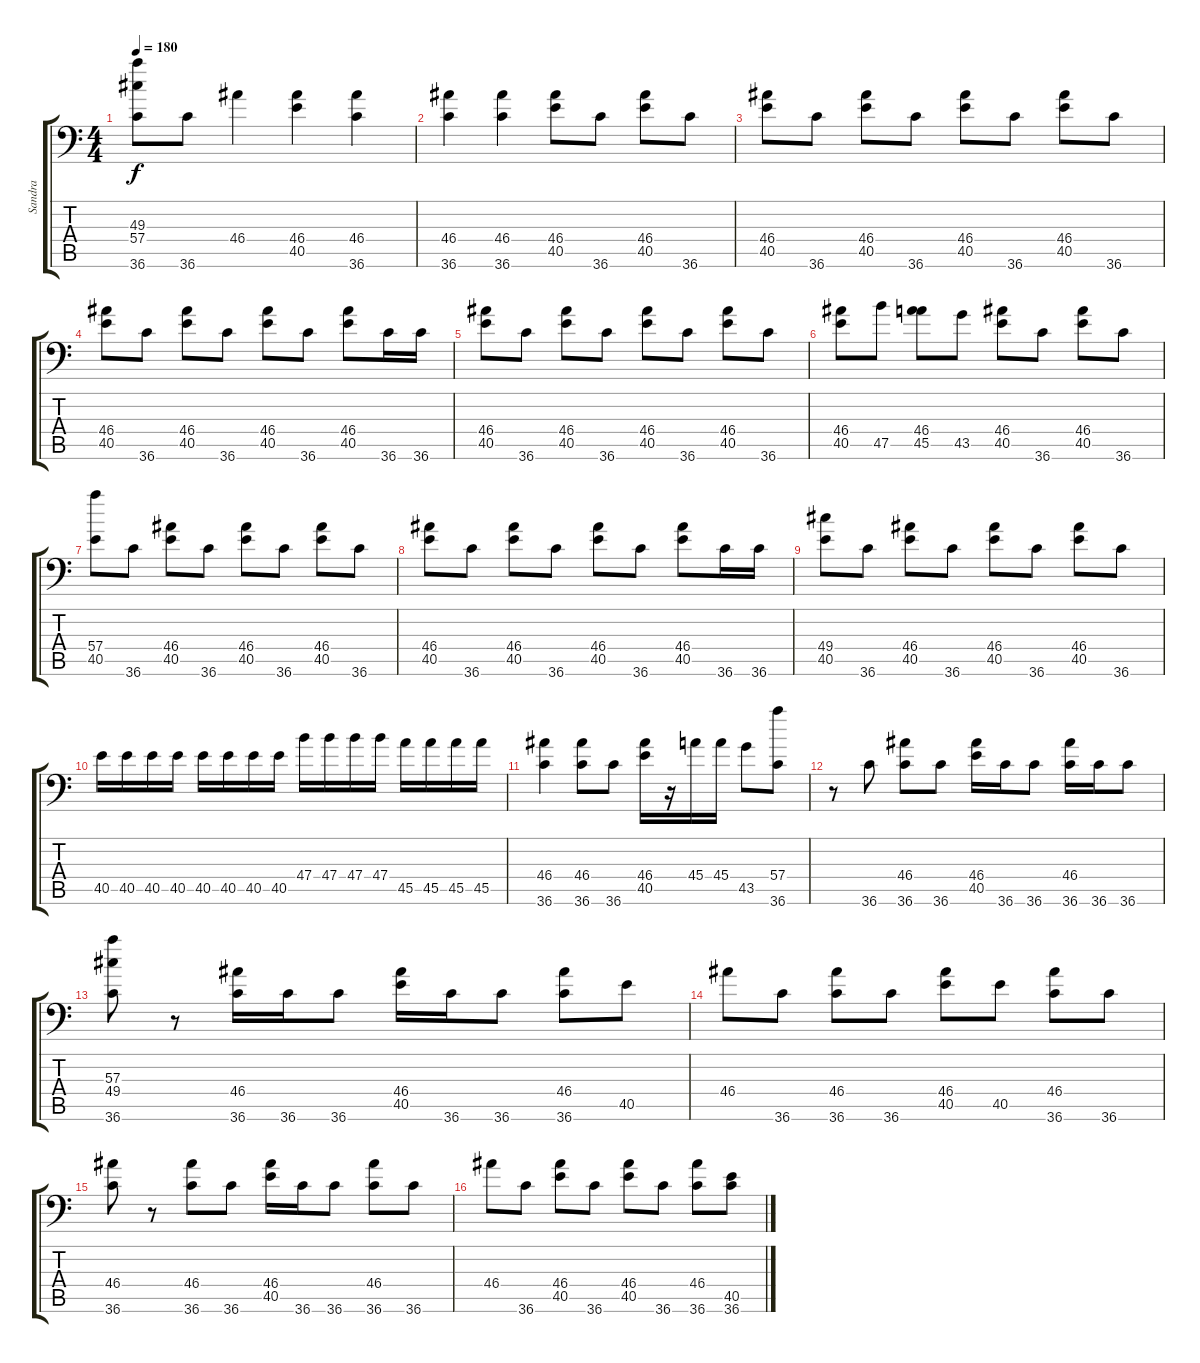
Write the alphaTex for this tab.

\track ("Sandra" "Sandra") {instrument acousticgrandpiano}
\staff {score tabs}
\tuning (C-1 C-1 C-1 C-1 C-1 C-1) {hide}
\ts (4 4)
\tempo 180
\clef f4
\ks c
(49.3 57.4 36.6).8{dy f} 36.6.8 46.4.4 (46.4 40.5).4 (46.4 36.6).4 |
(46.4 36.6).4 (46.4 36.6).4 (46.4 40.5).8 36.6.8 (46.4 40.5).8 36.6.8 |
(46.4 40.5).8 36.6.8 (46.4 40.5).8 36.6.8 (46.4 40.5).8 36.6.8 (46.4 40.5).8 36.6.8 |
(46.4 40.5).8 36.6.8 (46.4 40.5).8 36.6.8 (46.4 40.5).8 36.6.8 (46.4 40.5).8 36.6.16 36.6.16 |
(46.4 40.5).8 36.6.8 (46.4 40.5).8 36.6.8 (46.4 40.5).8 36.6.8 (46.4 40.5).8 36.6.8 |
(46.4 40.5).8 47.5.8 (46.4 45.5).8 43.5.8 (46.4 40.5).8 36.6.8 (46.4 40.5).8 36.6.8 |
(57.4 40.5).8 36.6.8 (46.4 40.5).8 36.6.8 (46.4 40.5).8 36.6.8 (46.4 40.5).8 36.6.8 |
(46.4 40.5).8 36.6.8 (46.4 40.5).8 36.6.8 (46.4 40.5).8 36.6.8 (46.4 40.5).8 36.6.16 36.6.16 |
(49.4 40.5).8 36.6.8 (46.4 40.5).8 36.6.8 (46.4 40.5).8 36.6.8 (46.4 40.5).8 36.6.8 |
40.5.16 40.5.16 40.5.16 40.5.16 40.5.16 40.5.16 40.5.16 40.5.16 47.4.16 47.4.16 47.4.16 47.4.16 45.5.16 45.5.16 45.5.16 45.5.16 |
(46.4 36.6).4 (46.4 36.6).8 36.6.8 (46.4 40.5).16 r.16 45.4.16 45.4.16 43.5.8 (57.4 36.6).8 |
r.8 36.6.8 (46.4 36.6).8 36.6.8 (46.4 40.5).16 36.6.16 36.6.8 (46.4 36.6).16 36.6.16 36.6.8 |
(57.3 49.4 36.6).8 r.8 (46.4 36.6).16 36.6.16 36.6.8 (46.4 40.5).16 36.6.16 36.6.8 (46.4 36.6).8 40.5.8 |
46.4.8 36.6.8 (46.4 36.6).8 36.6.8 (46.4 40.5).8 40.5.8 (46.4 36.6).8 36.6.8 |
(46.4 36.6).8 r.8 (46.4 36.6).8 36.6.8 (46.4 40.5).16 36.6.16 36.6.8 (46.4 36.6).8 36.6.8 |
46.4.8 36.6.8 (46.4 40.5).8 36.6.8 (46.4 40.5).8 36.6.8 (46.4 36.6).8 (40.5 36.6).8
